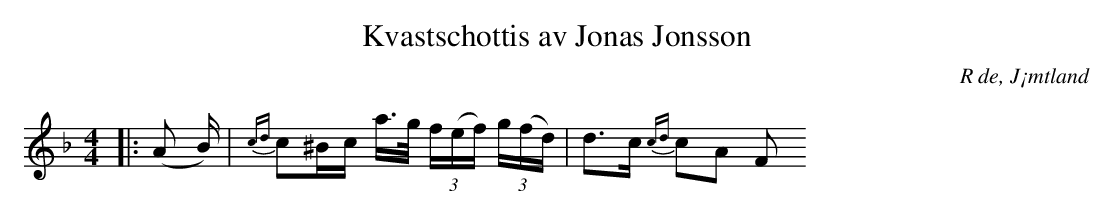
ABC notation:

X:1
T:Kvastschottis av Jonas Jonsson
O:R de, J¡mtland
M:4/4
L:1/16
K:F
|: (A2 B) | {cd}c2^Bc a>g (3f(ef) (3g(fd) | d2>c2 {cd}c2A2 F2
